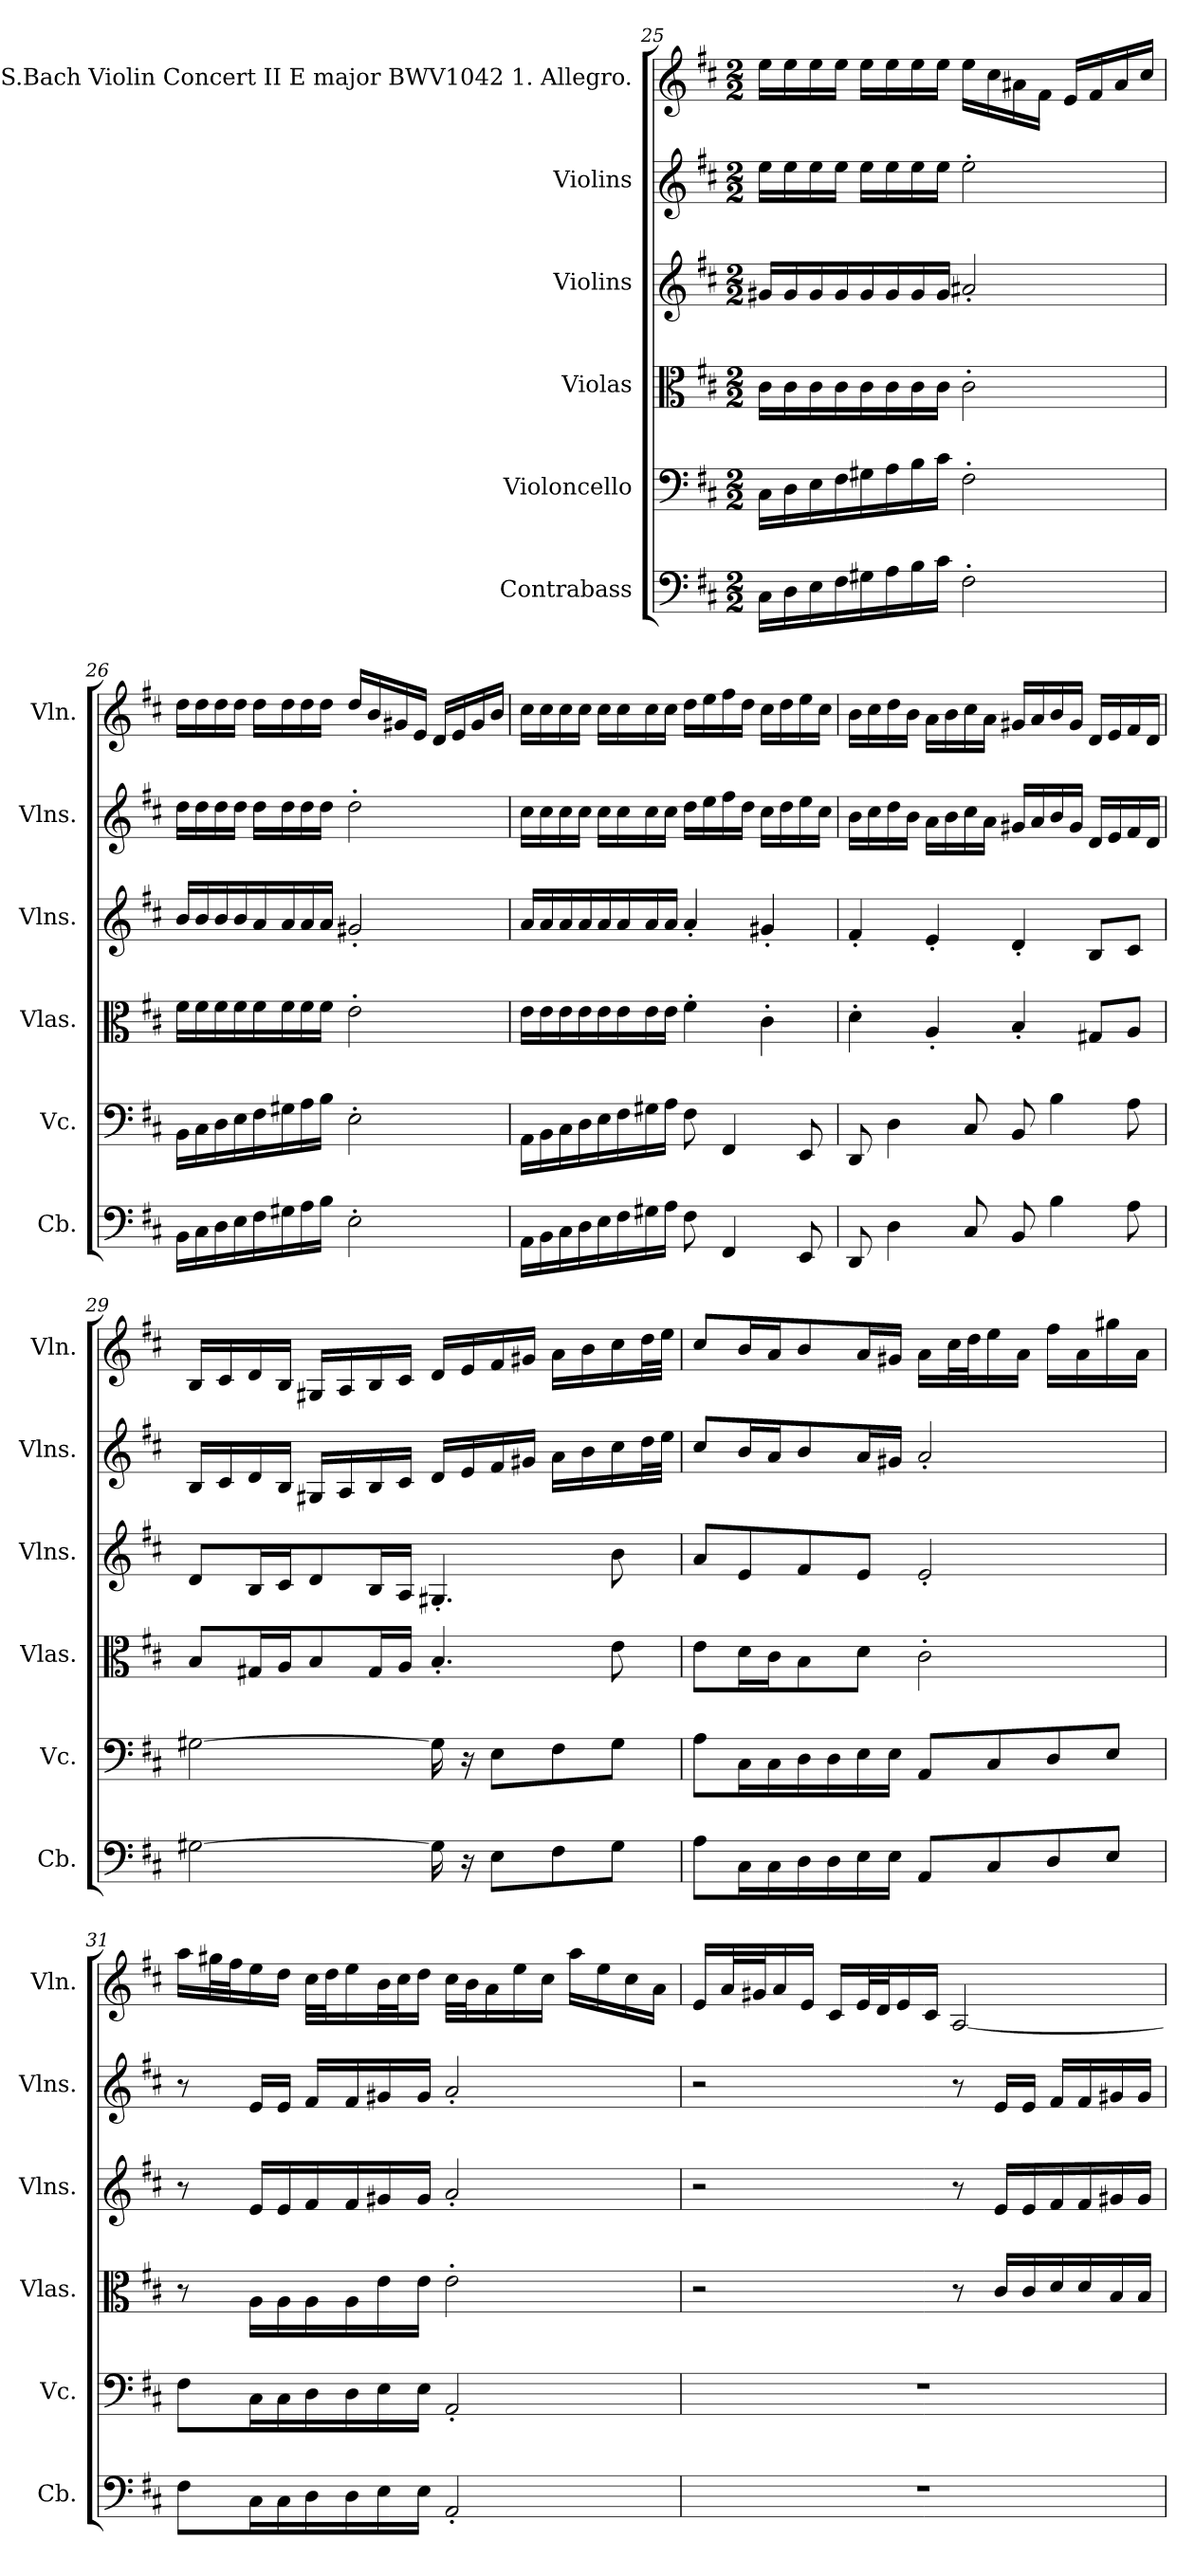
**kern	**kern	**kern	**kern	**kern	**kern
*part6	*part5	*part4	*part3	*part2	*part1
*staff6	*staff5	*staff4	*staff3	*staff2	*staff1
*I"Contrabass	*I"Violoncello	*I"Violas	*I"Violins	*I"Violins	*I"Violin, J.S.Bach Violin Concert II E major BWV1042 1. Allegro.
*I'Cb.	*I'Vc.	*I'Vlas.	*I'Vlns.	*I'Vlns.	*I'Vln.
*clefF4	*clefF4	*clefC3	*clefG2	*clefG2	*clefG2
*ITrd7c12	*	*	*	*	*
*k[f#c#]	*k[f#c#]	*k[f#c#]	*k[f#c#]	*k[f#c#]	*k[f#c#]
*M2/2	*M2/2	*M2/2	*M2/2	*M2/2	*M2/2
=25	=25	=25	=25	=25	=25
16CC#\LL	16C#\LL	16c#\LL	16g#X/LL	16ee\LL	16ee\LL
16DD\	16D\	16c#\	16g#/	16ee\	16ee\
16EE\	16E\	16c#\	16g#/	16ee\	16ee\
16FF#\	16F#\	16c#\	16g#/	16ee\JJ	16ee\JJ
16GG#X\	16G#X\	16c#\	16g#/	16ee\LL	16ee\LL
16AA\	16A\	16c#\	16g#/	16ee\	16ee\
16BB\	16B\	16c#\	16g#/	16ee\	16ee\
16C#\JJ	16c#\JJ	16c#\JJ	16g#/JJ	16ee\JJ	16ee\JJ
2FF#'\	2F#'\	2c#'\	2a#X'/	2ee'\	16ee\LL
.	.	.	.	.	16cc#\
.	.	.	.	.	16a#X\
.	.	.	.	.	16f#\JJ
.	.	.	.	.	16e/LL
.	.	.	.	.	16f#/
.	.	.	.	.	16a#/
.	.	.	.	.	16cc#/JJ
!!LO:LB:g=z
=26	=26	=26	=26	=26	=26
16BBB\LL	16BB\LL	16f#\LL	16b/LL	16dd\LL	16dd\LL
16CC#\	16C#\	16f#\	16b/	16dd\	16dd\
16DD\	16D\	16f#\	16b/	16dd\	16dd\
16EE\	16E\	16f#\	16b/	16dd\JJ	16dd\JJ
16FF#\	16F#\	16f#\	16a/	16dd\LL	16dd\LL
16GG#X\	16G#X\	16f#\	16a/	16dd\	16dd\
16AA\	16A\	16f#\	16a/	16dd\	16dd\
16BB\JJ	16B\JJ	16f#\JJ	16a/JJ	16dd\JJ	16dd\JJ
2EE'\	2E'\	2e'\	2g#X'/	2dd'\	16dd/LL
.	.	.	.	.	16b/
.	.	.	.	.	16g#X/
.	.	.	.	.	16e/JJ
.	.	.	.	.	16d/LL
.	.	.	.	.	16e/
.	.	.	.	.	16g#/
.	.	.	.	.	16b/JJ
=27	=27	=27	=27	=27	=27
16AAA\LL	16AA\LL	16e\LL	16a/LL	16cc#\LL	16cc#\LL
16BBB\	16BB\	16e\	16a/	16cc#\	16cc#\
16CC#\	16C#\	16e\	16a/	16cc#\	16cc#\
16DD\	16D\	16e\	16a/	16cc#\JJ	16cc#\JJ
16EE\	16E\	16e\	16a/	16cc#\LL	16cc#\LL
16FF#\	16F#\	16e\	16a/	16cc#\	16cc#\
16GG#X\	16G#X\	16e\	16a/	16cc#\	16cc#\
16AA\JJ	16A\JJ	16e\JJ	16a/JJ	16cc#\JJ	16cc#\JJ
8FF#\	8F#\	4f#'\	4a'/	16dd\LL	16dd\LL
.	.	.	.	16ee\	16ee\
4FFF#/	4FF#/	.	.	16ff#\	16ff#\
.	.	.	.	16dd\JJ	16dd\JJ
.	.	4c#'\	4g#X'/	16cc#\LL	16cc#\LL
.	.	.	.	16dd\	16dd\
8EEE/	8EE/	.	.	16ee\	16ee\
.	.	.	.	16cc#\JJ	16cc#\JJ
!!LO:PB:g=z
=28	=28	=28	=28	=28	=28
8DDD/	8DD/	4d'\	4f#'/	16b\LL	16b\LL
.	.	.	.	16cc#\	16cc#\
4DD\	4D\	.	.	16dd\	16dd\
.	.	.	.	16b\JJ	16b\JJ
.	.	4A'/	4e'/	16a\LL	16a\LL
.	.	.	.	16b\	16b\
8CC#/	8C#/	.	.	16cc#\	16cc#\
.	.	.	.	16a\JJ	16a\JJ
8BBB/	8BB/	4B'/	4d'/	16g#X/LL	16g#X/LL
.	.	.	.	16a/	16a/
4BB\	4B\	.	.	16b/	16b/
.	.	.	.	16g#/JJ	16g#/JJ
.	.	8G#X/L	8B/L	16d/LL	16d/LL
.	.	.	.	16e/	16e/
8AA\	8A\	8A/J	8c#/J	16f#/	16f#/
.	.	.	.	16d/JJ	16d/JJ
=29	=29	=29	=29	=29	=29
[2GG#X\	[2G#X\	8B/L	8d/L	16B/LL	16B/LL
.	.	.	.	16c#/	16c#/
.	.	16G#X/L	16B/L	16d/	16d/
.	.	16A/J	16c#/J	16B/JJ	16B/JJ
.	.	8B/	8d/	16G#X/LL	16G#X/LL
.	.	.	.	16A/	16A/
.	.	16G#/L	16B/L	16B/	16B/
.	.	16A/JJ	16A/JJ	16c#/JJ	16c#/JJ
16GG#\]	16G#\]	4.B'/	4.G#X'/	16d/LL	16d/LL
16r	16r	.	.	16e/	16e/
8EE\L	8E\L	.	.	16f#/	16f#/
.	.	.	.	16g#X/JJ	16g#X/JJ
8FF#\	8F#\	.	.	16a\LL	16a\LL
.	.	.	.	16b\	16b\
8GG#\J	8G#\J	8e\	8b\	16cc#\	16cc#\
.	.	.	.	32dd\L	32dd\L
.	.	.	.	32ee\JJJ	32ee\JJJ
!!LO:LB:g=z
=30	=30	=30	=30	=30	=30
8AA\L	8A\L	8e\L	8a/L	8cc#/L	8cc#/L
16CC#\L	16C#\L	16d\L	8e/	16b/L	16b/L
16CC#\	16C#\	16c#\J	.	16a/J	16a/J
16DD\	16D\	8B\	8f#/	8b/	8b/
16DD\	16D\	.	.	.	.
16EE\	16E\	8d\J	8e/J	16a/L	16a/L
16EE\JJ	16E\JJ	.	.	16g#X/JJ	16g#X/JJ
8AAA/L	8AA/L	2c#'\	2e'/	2a'/	16a\LL
.	.	.	.	.	32cc#\L
.	.	.	.	.	32dd\J
8CC#/	8C#/	.	.	.	16ee\
.	.	.	.	.	16a\JJ
8DD/	8D/	.	.	.	16ff#\LL
.	.	.	.	.	16a\
8EE/J	8E/J	.	.	.	16gg#X\
.	.	.	.	.	16a\JJ
=31	=31	=31	=31	=31	=31
8FF#\L	8F#\L	8r	8r	8r	16aa\LL
.	.	.	.	.	32gg#X\L
.	.	.	.	.	32ff#\J
16CC#\L	16C#\L	16A\LL	16e/LL	16e/LL	16ee\
16CC#\	16C#\	16A\	16e/	16e/JJ	16dd\JJ
16DD\	16D\	16A\	16f#/	16f#/LL	32cc#\LLL
.	.	.	.	.	32dd\J
16DD\	16D\	16A\	16f#/	16f#/	16ee\
16EE\	16E\	16e\	16g#X/	16g#X/	32b\L
.	.	.	.	.	32cc#\J
16EE\JJ	16E\JJ	16e\JJ	16g#/JJ	16g#/JJ	16dd\JJ
2AAA'/	2AA'/	2e'\	2a'/	2a'/	32cc#\LLL
.	.	.	.	.	32b\J
.	.	.	.	.	16a\
.	.	.	.	.	16ee\
.	.	.	.	.	16cc#\JJ
.	.	.	.	.	16aa\LL
.	.	.	.	.	16ee\
.	.	.	.	.	16cc#\
.	.	.	.	.	16a\JJ
!!LO:LB:g=z
=32	=32	=32	=32	=32	=32
1r	1r	2r	2r	2r	16e/LL
.	.	.	.	.	32a/L
.	.	.	.	.	32g#X/J
.	.	.	.	.	16a/
.	.	.	.	.	16e/JJ
.	.	.	.	.	16c#/LL
.	.	.	.	.	32e/L
.	.	.	.	.	32d/J
.	.	.	.	.	16e/
.	.	.	.	.	16c#/JJ
.	.	8r	8r	8r	[2A/
.	.	16c#/LL	16e/LL	16e/LL	.
.	.	16c#/	16e/	16e/JJ	.
.	.	16d/	16f#/	16f#/LL	.
.	.	16d/	16f#/	16f#/	.
.	.	16B/	16g#X/	16g#X/	.
.	.	16B/JJ	16g#/JJ	16g#/JJ	.
=	=	=	=	=	=
*-	*-	*-	*-	*-	*-
